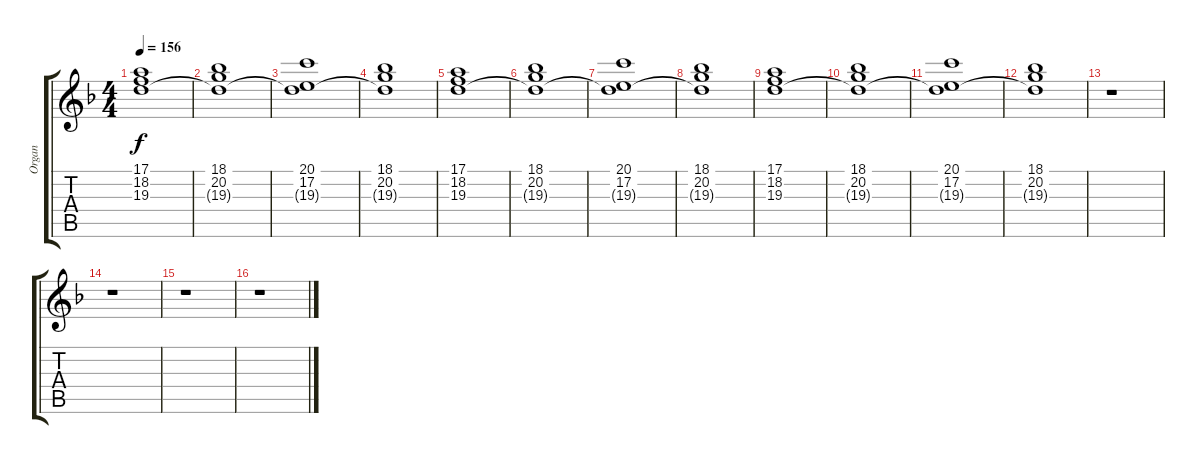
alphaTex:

\track ("Organ" "Organ") {instrument churchorgan}
\staff {score tabs}
\tuning (E4 B3 G3 D3 A2 E2) {hide}
\ts (4 4)
\tempo 156
\clef g2
\ks dminor
(17.1 18.2 19.3).1{dy f} |
(18.1 20.2 19.3{t}).1 |
(20.1 17.2 19.3{t}).1 |
(18.1 20.2 19.3{t}).1 |
(17.1 18.2 19.3).1 |
(18.1 20.2 19.3{t}).1 |
(20.1 17.2 19.3{t}).1 |
(18.1 20.2 19.3{t}).1 |
(17.1 18.2 19.3).1 |
(18.1 20.2 19.3{t}).1 |
(20.1 17.2 19.3{t}).1 |
(18.1 20.2 19.3{t}).1 |
r.1 |
r.1 |
r.1 |
r.1
